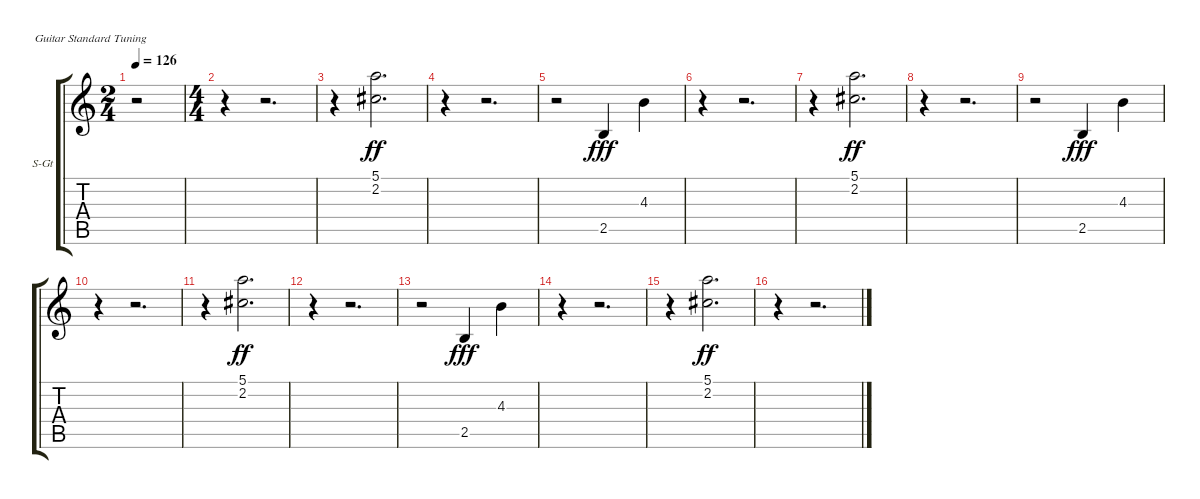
\bracketExtendMode groupsimilarinstruments
\firstSystemTrackNameOrientation horizontal
\otherSystemsTrackNameOrientation horizontal
\track ("Raita 3" "S-Gt") {instrument tinklebell}
\staff {score tabs}
\tuning (E4 B3 G3 D3 A2 E2)
\displaytranspose 12
\ts (2 4)
\beaming (8 2 2)
\tempo 126
\clef g2
\ks c
r.2{dy ff} |
\ts (4 4)
\beaming (8 2 2 2 2)
r.4 r.2{d} |
r.4 (5.1 2.2).2{d} |
r.4 r.2{d} |
r.2 2.5.4{dy fff} 4.3.4 |
r.4 r.2{d} |
r.4 (5.1 2.2).2{d dy ff} |
r.4 r.2{d} |
r.2 2.5.4{dy fff} 4.3.4 |
r.4 r.2{d} |
r.4 (5.1 2.2).2{d dy ff} |
r.4 r.2{d} |
r.2 2.5.4{dy fff} 4.3.4 |
r.4 r.2{d} |
r.4 (5.1 2.2).2{d dy ff} |
r.4 r.2{d}
